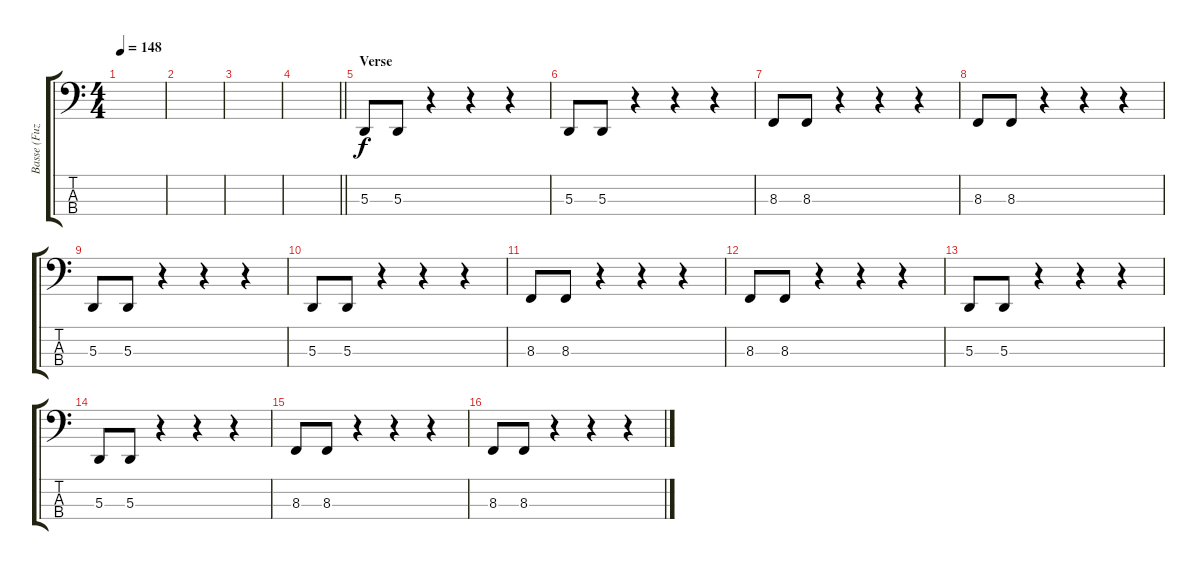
\track ("Basse (Fuzz)" "Basse (Fuz") {instrument lead2sawtooth}
\staff {score tabs}
\tuning (G2 D2 A1 D1) {hide}
\ts (4 4)
\tempo 148
\clef f4
\ks c
|
|
|
\barLineRight lightlight
|
\section ("" "Verse")
5.3.8 5.3.8 r.4 r.4 r.4 |
5.3.8 5.3.8 r.4 r.4 r.4 |
8.3.8 8.3.8 r.4 r.4 r.4 |
8.3.8 8.3.8 r.4 r.4 r.4 |
5.3.8 5.3.8 r.4 r.4 r.4 |
5.3.8 5.3.8 r.4 r.4 r.4 |
8.3.8 8.3.8 r.4 r.4 r.4 |
8.3.8 8.3.8 r.4 r.4 r.4 |
5.3.8 5.3.8 r.4 r.4 r.4 |
5.3.8 5.3.8 r.4 r.4 r.4 |
8.3.8 8.3.8 r.4 r.4 r.4 |
8.3.8 8.3.8 r.4 r.4 r.4
